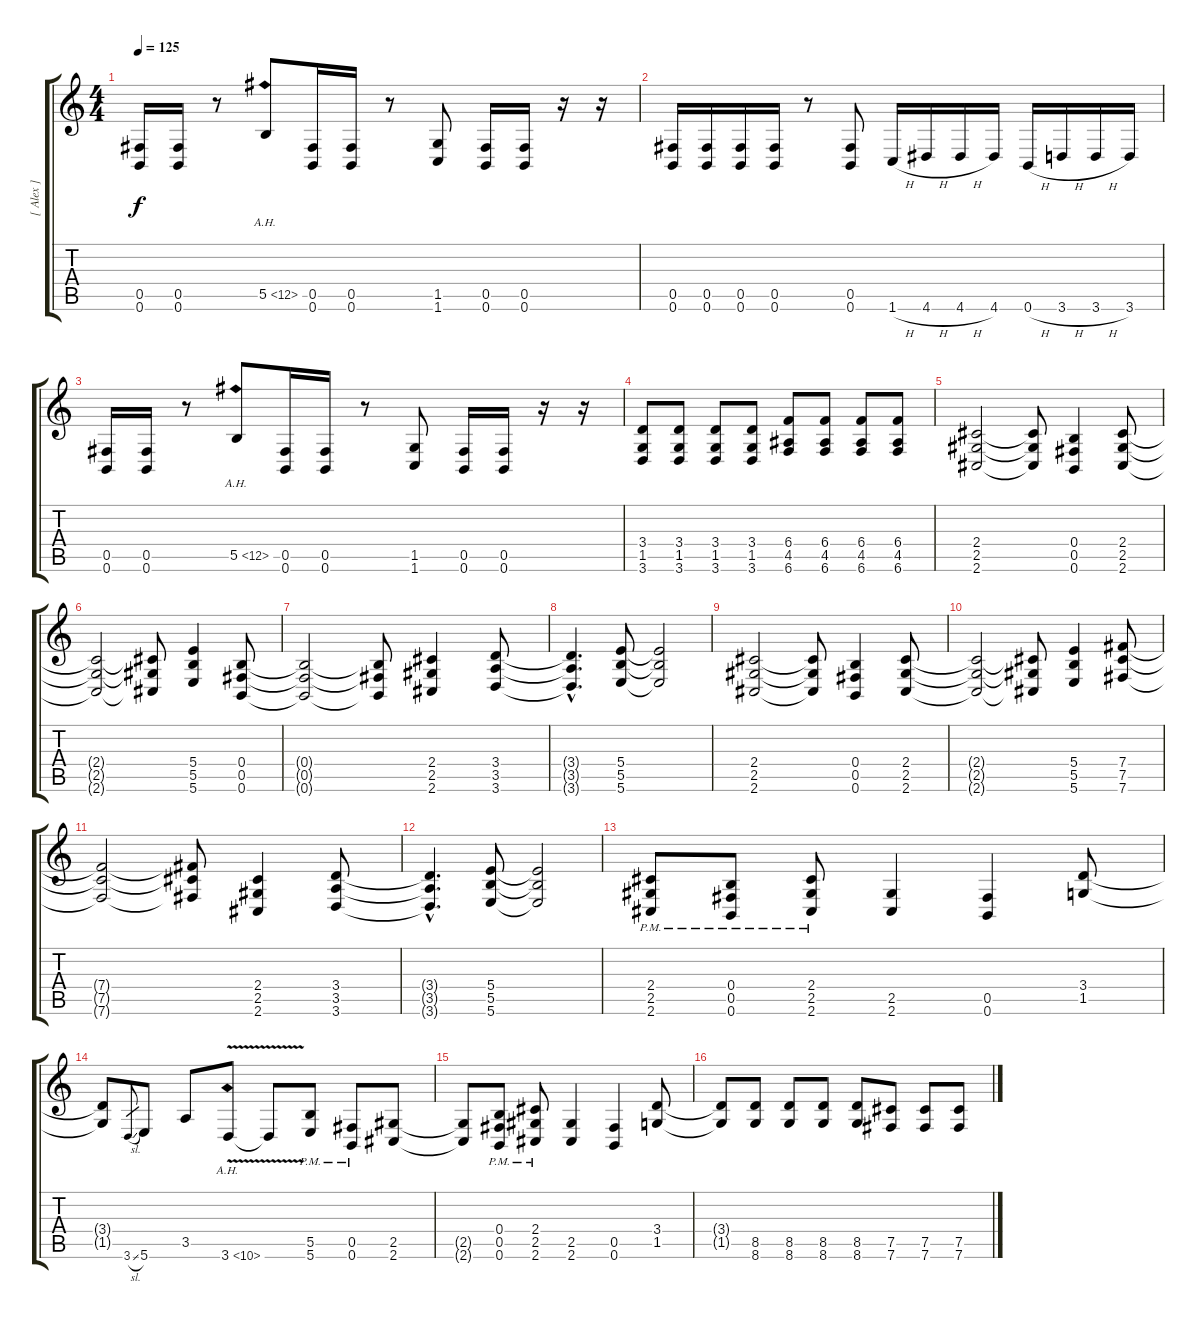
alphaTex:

\track ("[ Alex ]" "[ Alex ]") {instrument distortionguitar}
\staff {score tabs}
\tuning (Db4 Ab3 E3 B2 Gb2 B1) {hide}
\ts (4 4)
\tempo 125
\clef g2
\ks c
(0.5 0.6).16{dy f} (0.5 0.6).16 r.8 5.5{ah 7}.8 (0.5 0.6).16 (0.5 0.6).16 r.8 (1.5 1.6).8 (0.5 0.6).16 (0.5 0.6).16 r.16 r.16 |
(0.5 0.6).16 (0.5 0.6).16 (0.5 0.6).16 (0.5 0.6).16 r.8 (0.5 0.6).8 1.6{h}.16 4.6{h}.16 4.6{h}.16 4.6.16 0.6{h}.16 3.6{h}.16 3.6{h}.16 3.6.16 |
(0.5 0.6).16 (0.5 0.6).16 r.8 5.5{ah 7}.8 (0.5 0.6).16 (0.5 0.6).16 r.8 (1.5 1.6).8 (0.5 0.6).16 (0.5 0.6).16 r.16 r.16 |
(3.4 1.5 3.6).8 (3.4 1.5 3.6).8 (3.4 1.5 3.6).8 (3.4 1.5 3.6).8 (6.4 4.5 6.6).8 (6.4 4.5 6.6).8 (6.4 4.5 6.6).8 (6.4 4.5 6.6).8 |
(2.4 2.5 2.6).2 (2.4{t} 2.5{t} 2.6{t}).8 (0.4 0.5 0.6).4 (2.4 2.5 2.6).8 |
(2.4{t} 2.5{t} 2.6{t}).2 (2.4{t} 2.5{t} 2.6{t}).8 (5.4 5.5 5.6).4 (0.4 0.5 0.6).8 |
(0.4{t} 0.5{t} 0.6{t}).2 (0.4{t} 0.5{t} 0.6{t}).8 (2.4 2.5 2.6).4 (3.4 3.5 3.6).8 |
(3.4{hac t} 3.5{hac t} 3.6{hac t}).4{d} (5.4 5.5 5.6).8 (5.4{t} 5.5{t} 5.6{t}).2 |
(2.4 2.5 2.6).2 (2.4{t} 2.5{t} 2.6{t}).8 (0.4 0.5 0.6).4 (2.4 2.5 2.6).8 |
(2.4{t} 2.5{t} 2.6{t}).2 (2.4{t} 2.5{t} 2.6{t}).8 (5.4 5.5 5.6).4 (7.4 7.5 7.6).8 |
(7.4{t} 7.5{t} 7.6{t}).2 (7.4{t} 7.5{t} 7.6{t}).8 (2.4 2.5 2.6).4 (3.4 3.5 3.6).8 |
(3.4{hac t} 3.5{hac t} 3.6{hac t}).4{d} (5.4 5.5 5.6).8 (5.4{t} 5.5{t} 5.6{t}).2 |
(2.4{pm} 2.5{pm} 2.6{pm}).8 (0.4{pm} 0.5{pm} 0.6{pm}).8 (2.4{pm} 2.5{pm} 2.6{pm}).8 (2.5 2.6).4 (0.5 0.6).4 (3.4 1.5).8 |
(3.4{t} 1.5{t}).8 3.6{sl}.8{gr} 5.6.8 3.5.8 3.6{ah 7 v}.8 3.6{t}.8 (5.5{pm} 5.6{pm}).8 (0.5{pm} 0.6{pm}).8 (2.5 2.6).8 |
(2.5{t} 2.6{t}).8 (0.4{pm} 0.5{pm} 0.6{pm}).8 (2.4{pm} 2.5{pm} 2.6{pm}).8 (2.5 2.6).4 (0.5 0.6).4 (3.4 1.5).8 |
(3.4{t} 1.5{t}).8 (8.5 8.6).8 (8.5 8.6).8 (8.5 8.6).8 (8.5 8.6).8 (7.5 7.6).8 (7.5 7.6).8 (7.5 7.6).8
